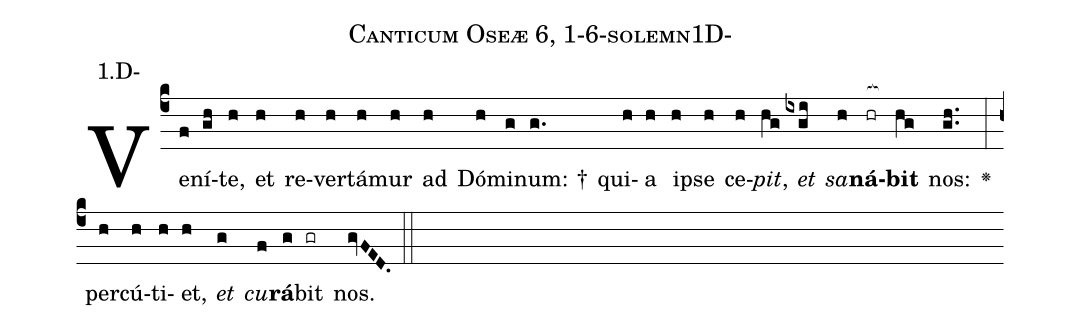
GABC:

name: Canticum Oseæ 6, 1-6-solemn1D-;
annotation: 1.D-;
%%
(c4)Ve(f)ní(gh)te,(h) et(h) re(h)ver(h)tá(h)mur(h) ad(h) Dó(h)mi(g)num: †(g.) qui(h)a(h) i(h)pse(h) ce(h)<i>pit</i>,(hg) <i>et</i>(ixgi) <i>sa</i>(h)<b>ná</b>(hr[ocb:1{])<b>bit</b>(hg[ocb:0}]) nos:(gh..) <v>\greheightstar</v>(:) per(h)cú(h)ti(h)et,(h) <i>et</i>(g) <i>cu</i>(f)<b>rá</b>(g)bit(gr) nos.(gvFED.) (::)


%E(h) u(h) o(g) u(f) a(g) e.(gvFED.) (::)
